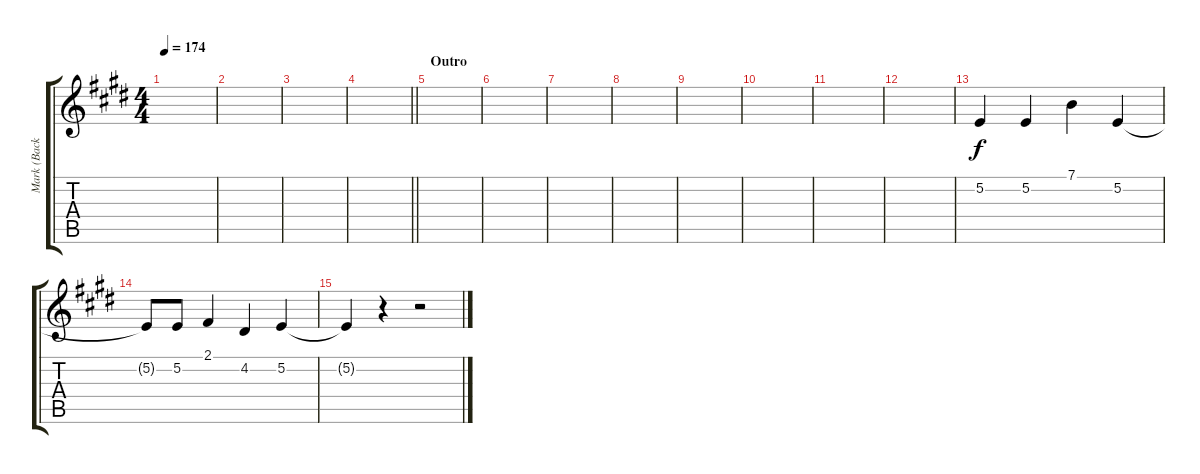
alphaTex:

\track ("Mark (Backing Vocals)" "Mark (Back") {instrument clarinet}
\staff {score tabs}
\tuning (E4 B3 G3 D3 A2 E2) {hide}
\ts (4 4)
\tempo 174
\clef g2
\ks e
|
|
|
\barLineRight lightlight
|
\section ("" "Outro")
|
|
|
|
|
|
|
|
5.2.4 5.2.4 7.1.4 5.2.4 |
5.2{t}.8 5.2.8 2.1.4 4.2.4 5.2.4 |
5.2{t}.4 r.4 r.2
